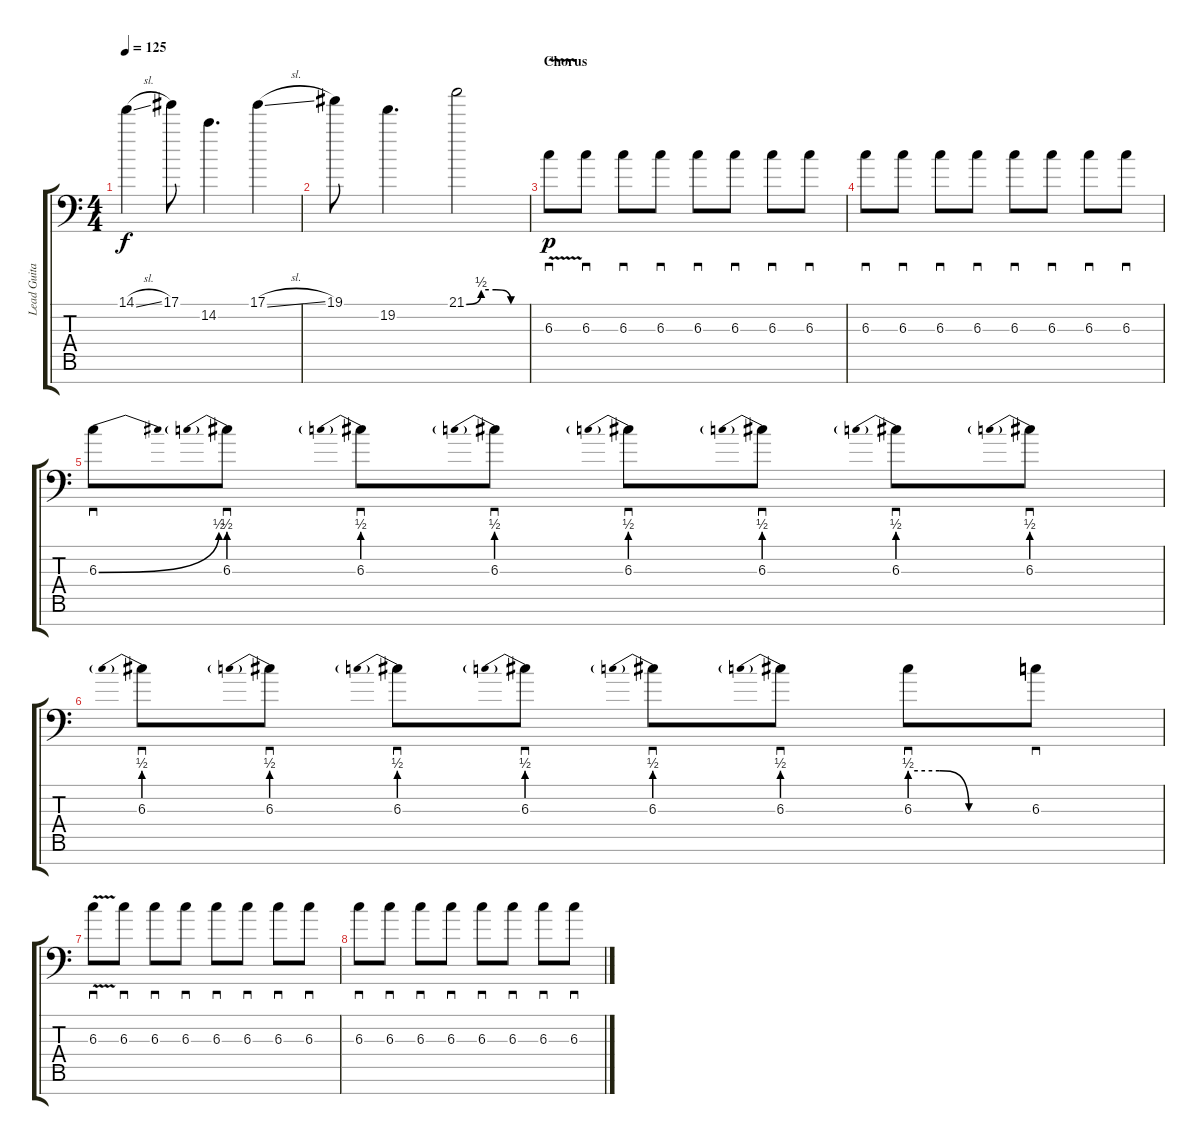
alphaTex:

\track ("Lead Guitar" "Lead Guita") {instrument distortionguitar}
\staff {score tabs}
\tuning (Eb4 Bb3 Gb3 Db3 Ab2 Eb2 Ab1) {hide}
\ts (4 4)
\tempo 125
\clef f4
\ks c
14.1{sl}.4{dy f} 17.1.8 14.2.4{d} 17.1{sl}.4 |
19.1.8 19.2.4{d} 21.1{be (custom 0 0 15 2 30 2 45 0 60 0)}.2 |
\section ("" "Chorus")
6.3{v}.8{sd dy p} 6.3.8{sd} 6.3.8{sd} 6.3.8{sd} 6.3.8{sd} 6.3.8{sd} 6.3.8{sd} 6.3.8{sd} |
6.3.8{sd} 6.3.8{sd} 6.3.8{sd} 6.3.8{sd} 6.3.8{sd} 6.3.8{sd} 6.3.8{sd} 6.3.8{sd} |
6.3{be (bend 0 0 60 2)}.8{sd} 6.3{be (prebend 0 2 60 2)}.8{sd} 6.3{be (prebend 0 2 60 2)}.8{sd} 6.3{be (prebend 0 2 60 2)}.8{sd} 6.3{be (prebend 0 2 60 2)}.8{sd} 6.3{be (prebend 0 2 60 2)}.8{sd} 6.3{be (prebend 0 2 60 2)}.8{sd} 6.3{be (prebend 0 2 60 2)}.8{sd} |
6.3{be (prebend 0 2 60 2)}.8{sd} 6.3{be (prebend 0 2 60 2)}.8{sd} 6.3{be (prebend 0 2 60 2)}.8{sd} 6.3{be (prebend 0 2 60 2)}.8{sd} 6.3{be (prebend 0 2 60 2)}.8{sd} 6.3{be (prebend 0 2 60 2)}.8{sd} 6.3{be (custom 0 2 15 2 30 0 60 0)}.8{sd} 6.3.8{sd} |
6.3{v}.8{sd} 6.3.8{sd} 6.3.8{sd} 6.3.8{sd} 6.3.8{sd} 6.3.8{sd} 6.3.8{sd} 6.3.8{sd} |
6.3.8{sd} 6.3.8{sd} 6.3.8{sd} 6.3.8{sd} 6.3.8{sd} 6.3.8{sd} 6.3.8{sd} 6.3.8{sd}
